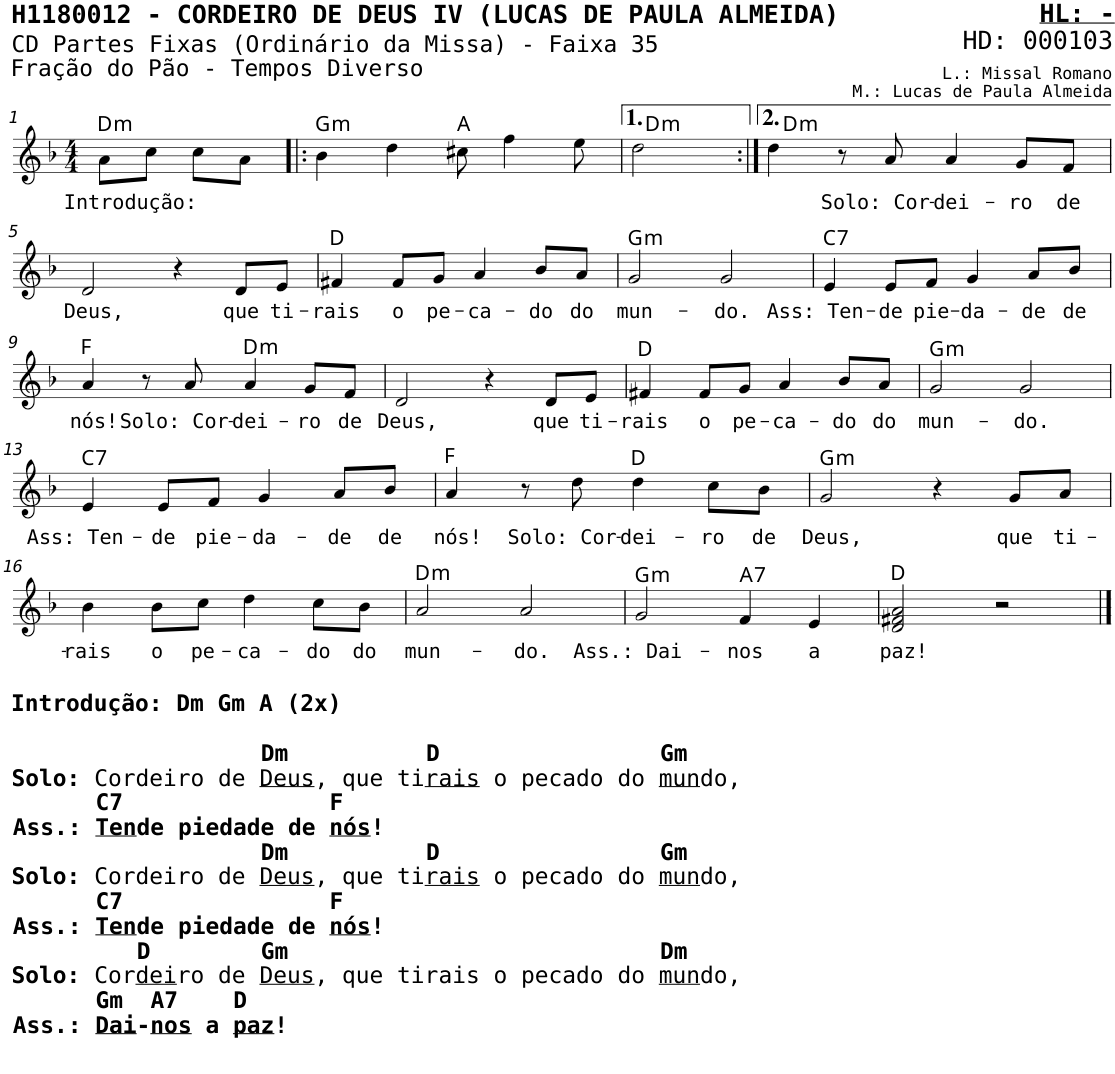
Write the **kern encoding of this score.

**kern	**text	**harte
*part1	*part1	*part1
*staff1	*staff1	*
*I"Voz	*	*
*I'V	*	*
*stria5	*	*
*clefG2	*	*
*k[b-]	*	*
*M4/4	*	*
=1	=1	=1
!	!LO:LY:b	!LO:H:kt=m
8a\L	Introdução:	D:min
8cc\J	.	.
8cc\L	.	.
8a\J	.	.
=2!|:	=2!|:	=2!|:
!	!	!LO:H:kt=m
4b-\	.	G:min
4dd\	.	.
8cc#X\	.	A:maj
4ff\	.	.
8ee\	.	.
=3	=3	=3
!	!	!LO:H:kt=m
2dd\	.	D:min
=4:|!	=4:|!	=4:|!
!	!	!LO:H:kt=m
4dd\	.	D:min
8r	.	.
!	!LO:LY:b	!
8a/	Solo: Cor-	.
!	!LO:LY:b	!
4a/	-dei-	.
!	!LO:LY:b	!
8g/L	-ro	.
!	!LO:LY:b	!
8f/J	de	.
!!LO:LB:g=z
=5	=5	=5
!	!LO:LY:b	!
2d/	Deus,	.
4r	.	.
!	!LO:LY:b	!
8d/L	que	.
!	!LO:LY:b	!
8e/J	ti-	.
=6	=6	=6
!	!LO:LY:b	!
4f#X/	-rais	D:maj
!	!LO:LY:b	!
8f#/L	o	.
!	!LO:LY:b	!
8g/J	pe-	.
!	!LO:LY:b	!
4a/	-ca-	.
!	!LO:LY:b	!
8b-/L	-do	.
!	!LO:LY:b	!
8a/J	do	.
=7	=7	=7
!	!LO:LY:b	!LO:H:kt=m
2g/	mun-	G:min
!	!LO:LY:b	!
2g/	-do.	.
=8	=8	=8
!	!LO:LY:b	!LO:H:kt=7
4e/	Ass: Ten-	C:7
!	!LO:LY:b	!
8e/L	-de	.
!	!LO:LY:b	!
8f/J	pie-	.
!	!LO:LY:b	!
4g/	-da-	.
!	!LO:LY:b	!
8a/L	-de	.
!	!LO:LY:b	!
8b-/J	de	.
!!LO:LB:g=z
=9	=9	=9
!	!LO:LY:b	!
4a/	nós!	F:maj
8r	.	.
!	!LO:LY:b	!
8a/	Solo: Cor-	.
!	!LO:LY:b	!LO:H:kt=m
4a/	-dei-	D:min
!	!LO:LY:b	!
8g/L	-ro	.
!	!LO:LY:b	!
8f/J	de	.
=10	=10	=10
!	!LO:LY:b	!
2d/	Deus,	.
4r	.	.
!	!LO:LY:b	!
8d/L	que	.
!	!LO:LY:b	!
8e/J	ti-	.
=11	=11	=11
!	!LO:LY:b	!
4f#X/	-rais	D:maj
!	!LO:LY:b	!
8f#/L	o	.
!	!LO:LY:b	!
8g/J	pe-	.
!	!LO:LY:b	!
4a/	-ca-	.
!	!LO:LY:b	!
8b-/L	-do	.
!	!LO:LY:b	!
8a/J	do	.
=12	=12	=12
!	!LO:LY:b	!LO:H:kt=m
2g/	mun-	G:min
!	!LO:LY:b	!
2g/	-do.	.
!!LO:LB:g=z
=13	=13	=13
!	!LO:LY:b	!LO:H:kt=7
4e/	Ass: Ten-	C:7
!	!LO:LY:b	!
8e/L	-de	.
!	!LO:LY:b	!
8f/J	pie-	.
!	!LO:LY:b	!
4g/	-da-	.
!	!LO:LY:b	!
8a/L	-de	.
!	!LO:LY:b	!
8b-/J	de	.
=14	=14	=14
!	!LO:LY:b	!
4a/	nós!	F:maj
8r	.	.
!	!LO:LY:b	!
8dd\	Solo: Cor-	.
!	!LO:LY:b	!
4dd\	-dei-	D:maj
!	!LO:LY:b	!
8cc\L	-ro	.
!	!LO:LY:b	!
8b-\J	de	.
=15	=15	=15
!	!LO:LY:b	!LO:H:kt=m
2g/	Deus,	G:min
4r	.	.
!	!LO:LY:b	!
8g/L	que	.
!	!LO:LY:b	!
8a/J	ti-	.
!!LO:LB:g=z
=16	=16	=16
!LO:TX:b:B:t=Introdução&colon; Dm Gm A (2x)	!	!
!LO:TX:b:t=Dm          D                Gm	!	!
!LO:TX:b:t=Solo&colon;	!	!
!LO:TX:b:t=Cordeiro de	!	!
!LO:TX:b:t=Deus	!	!
!LO:TX:b:t=, que ti	!	!
!LO:TX:b:t=rais	!	!
!LO:TX:b:t=o pecado do	!	!
!LO:TX:b:t=mun	!	!
!LO:TX:b:t=do,	!	!
!LO:TX:b:B:t=C7               F	!	!
!LO:TX:b:t=Ass.&colon;	!	!
!LO:TX:b:t=Ten	!	!
!LO:TX:b:t=de piedade de	!	!
!LO:TX:b:t=nós	!	!
!LO:TX:b:t=!	!	!
!LO:TX:b:t=Dm          D                Gm	!	!
!LO:TX:b:t=Solo&colon;	!	!
!LO:TX:b:t=Cordeiro de	!	!
!LO:TX:b:t=Deus	!	!
!LO:TX:b:t=, que ti	!	!
!LO:TX:b:t=rais	!	!
!LO:TX:b:t=o pecado do	!	!
!LO:TX:b:t=mun	!	!
!LO:TX:b:t=do,	!	!
!LO:TX:b:B:t=C7               F	!	!
!LO:TX:b:t=Ass.&colon;	!	!
!LO:TX:b:t=Ten	!	!
!LO:TX:b:t=de piedade de	!	!
!LO:TX:b:t=nós	!	!
!LO:TX:b:t=!	!	!
!LO:TX:b:t=D        Gm                           Dm	!	!
!LO:TX:b:t=Solo&colon;	!	!
!LO:TX:b:t=Cor	!	!
!LO:TX:b:t=dei	!	!
!LO:TX:b:t=ro de	!	!
!LO:TX:b:t=Deus	!	!
!LO:TX:b:t=, que tirais o pecado do	!	!
!LO:TX:b:t=mun	!	!
!LO:TX:b:t=do,	!	!
!LO:TX:b:B:t=Gm  A7    D	!	!
!LO:TX:b:t=Ass.&colon;	!	!
!LO:TX:b:t=Dai	!	!
!LO:TX:b:t=-	!	!
!LO:TX:b:t=nos	!	!
!LO:TX:b:t=a	!	!
!LO:TX:b:t=paz	!	!
!LO:TX:b:t=!	!	!
!	!LO:LY:b	!
4b-\	-rais	.
!	!LO:LY:b	!
8b-\L	o	.
!	!LO:LY:b	!
8cc\J	pe-	.
!	!LO:LY:b	!
4dd\	-ca-	.
!	!LO:LY:b	!
8cc\L	-do	.
!	!LO:LY:b	!
8b-\J	do	.
=17	=17	=17
!	!LO:LY:b	!LO:H:kt=m
2a/	mun-	D:min
!	!LO:LY:b	!
2a/	-do.	.
=18	=18	=18
!	!LO:LY:b	!LO:H:kt=m
2g/	Ass.: Dai-	G:min
!	!LO:LY:b	!LO:H:kt=7
4f/	-nos	A:7
!	!LO:LY:b	!
4e/	a	.
=19	=19	=19
!	!LO:LY:b	!
2d/ 2f#X/ 2a/	paz!	D:maj
2r	.	.
==	==	==
*-	*-	*-
